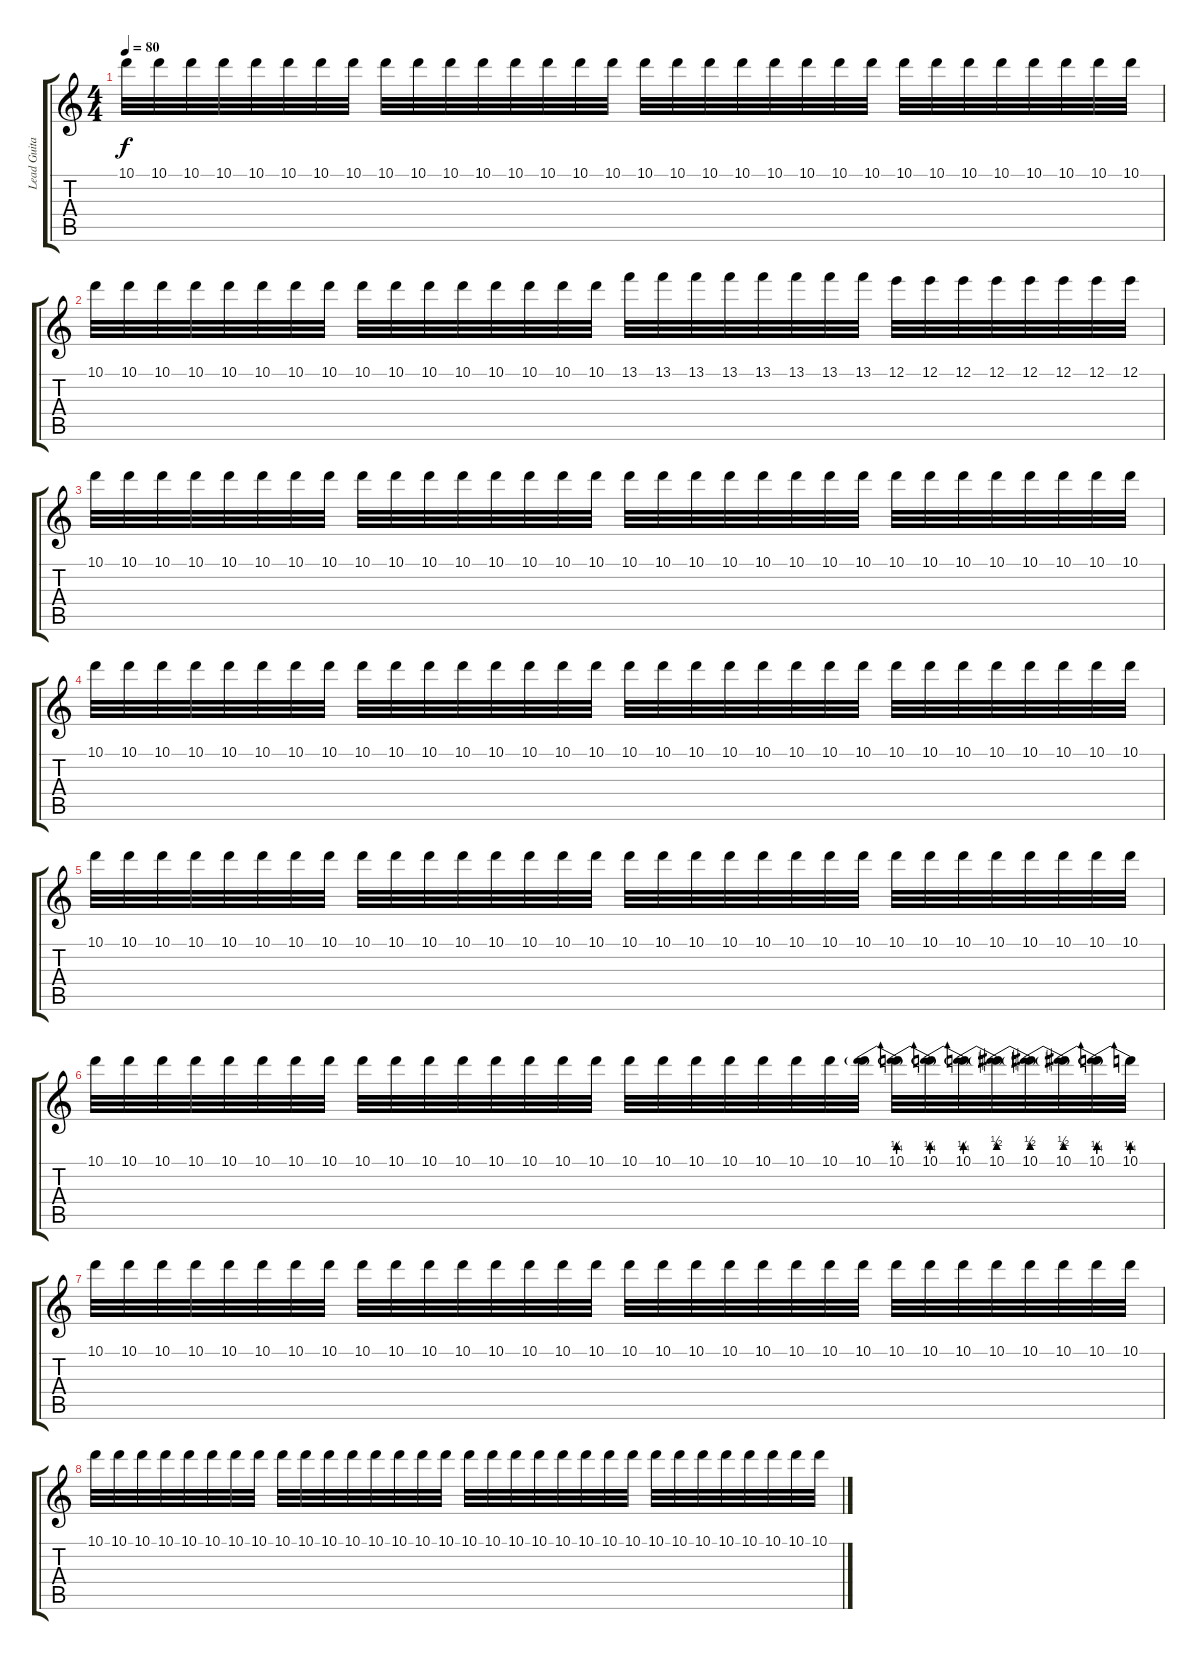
\track ("Lead Guitar" "Lead Guita") {instrument distortionguitar}
\staff {score tabs}
\tuning (E4 B3 G3 D3 A2 D2) {hide}
\ts (4 4)
\tempo 80
\clef g2
\ks c
10.1.32{dy f} 10.1.32 10.1.32 10.1.32 10.1.32 10.1.32 10.1.32 10.1.32 10.1.32 10.1.32 10.1.32 10.1.32 10.1.32 10.1.32 10.1.32 10.1.32 10.1.32 10.1.32 10.1.32 10.1.32 10.1.32 10.1.32 10.1.32 10.1.32 10.1.32 10.1.32 10.1.32 10.1.32 10.1.32 10.1.32 10.1.32 10.1.32 |
10.1.32 10.1.32 10.1.32 10.1.32 10.1.32 10.1.32 10.1.32 10.1.32 10.1.32 10.1.32 10.1.32 10.1.32 10.1.32 10.1.32 10.1.32 10.1.32 13.1.32 13.1.32 13.1.32 13.1.32 13.1.32 13.1.32 13.1.32 13.1.32 12.1.32 12.1.32 12.1.32 12.1.32 12.1.32 12.1.32 12.1.32 12.1.32 |
10.1.32 10.1.32 10.1.32 10.1.32 10.1.32 10.1.32 10.1.32 10.1.32 10.1.32 10.1.32 10.1.32 10.1.32 10.1.32 10.1.32 10.1.32 10.1.32 10.1.32 10.1.32 10.1.32 10.1.32 10.1.32 10.1.32 10.1.32 10.1.32 10.1.32 10.1.32 10.1.32 10.1.32 10.1.32 10.1.32 10.1.32 10.1.32 |
10.1.32 10.1.32 10.1.32 10.1.32 10.1.32 10.1.32 10.1.32 10.1.32 10.1.32 10.1.32 10.1.32 10.1.32 10.1.32 10.1.32 10.1.32 10.1.32 10.1.32 10.1.32 10.1.32 10.1.32 10.1.32 10.1.32 10.1.32 10.1.32 10.1.32 10.1.32 10.1.32 10.1.32 10.1.32 10.1.32 10.1.32 10.1.32 |
10.1.32 10.1.32 10.1.32 10.1.32 10.1.32 10.1.32 10.1.32 10.1.32 10.1.32 10.1.32 10.1.32 10.1.32 10.1.32 10.1.32 10.1.32 10.1.32 10.1.32 10.1.32 10.1.32 10.1.32 10.1.32 10.1.32 10.1.32 10.1.32 10.1.32 10.1.32 10.1.32 10.1.32 10.1.32 10.1.32 10.1.32 10.1.32 |
10.1.32 10.1.32 10.1.32 10.1.32 10.1.32 10.1.32 10.1.32 10.1.32 10.1.32 10.1.32 10.1.32 10.1.32 10.1.32 10.1.32 10.1.32 10.1.32 10.1.32 10.1.32 10.1.32 10.1.32 10.1.32 10.1.32 10.1.32 10.1.32 10.1{be (prebend 0 1 60 1)}.32 10.1{be (prebend 0 1 60 1)}.32 10.1{be (prebend 0 1 60 1)}.32 10.1{be (prebend 0 2 60 2)}.32 10.1{be (prebend 0 2 60 2)}.32 10.1{be (prebend 0 2 60 2)}.32 10.1{be (prebend 0 1 60 1)}.32 10.1{be (prebend 0 1 60 1)}.32 |
10.1.32 10.1.32 10.1.32 10.1.32 10.1.32 10.1.32 10.1.32 10.1.32 10.1.32 10.1.32 10.1.32 10.1.32 10.1.32 10.1.32 10.1.32 10.1.32 10.1.32 10.1.32 10.1.32 10.1.32 10.1.32 10.1.32 10.1.32 10.1.32 10.1.32 10.1.32 10.1.32 10.1.32 10.1.32 10.1.32 10.1.32 10.1.32 |
10.1.32 10.1.32 10.1.32 10.1.32 10.1.32 10.1.32 10.1.32 10.1.32 10.1.32 10.1.32 10.1.32 10.1.32 10.1.32 10.1.32 10.1.32 10.1.32 10.1.32 10.1.32 10.1.32 10.1.32 10.1.32 10.1.32 10.1.32 10.1.32 10.1.32 10.1.32 10.1.32 10.1.32 10.1.32 10.1.32 10.1.32 10.1.32
